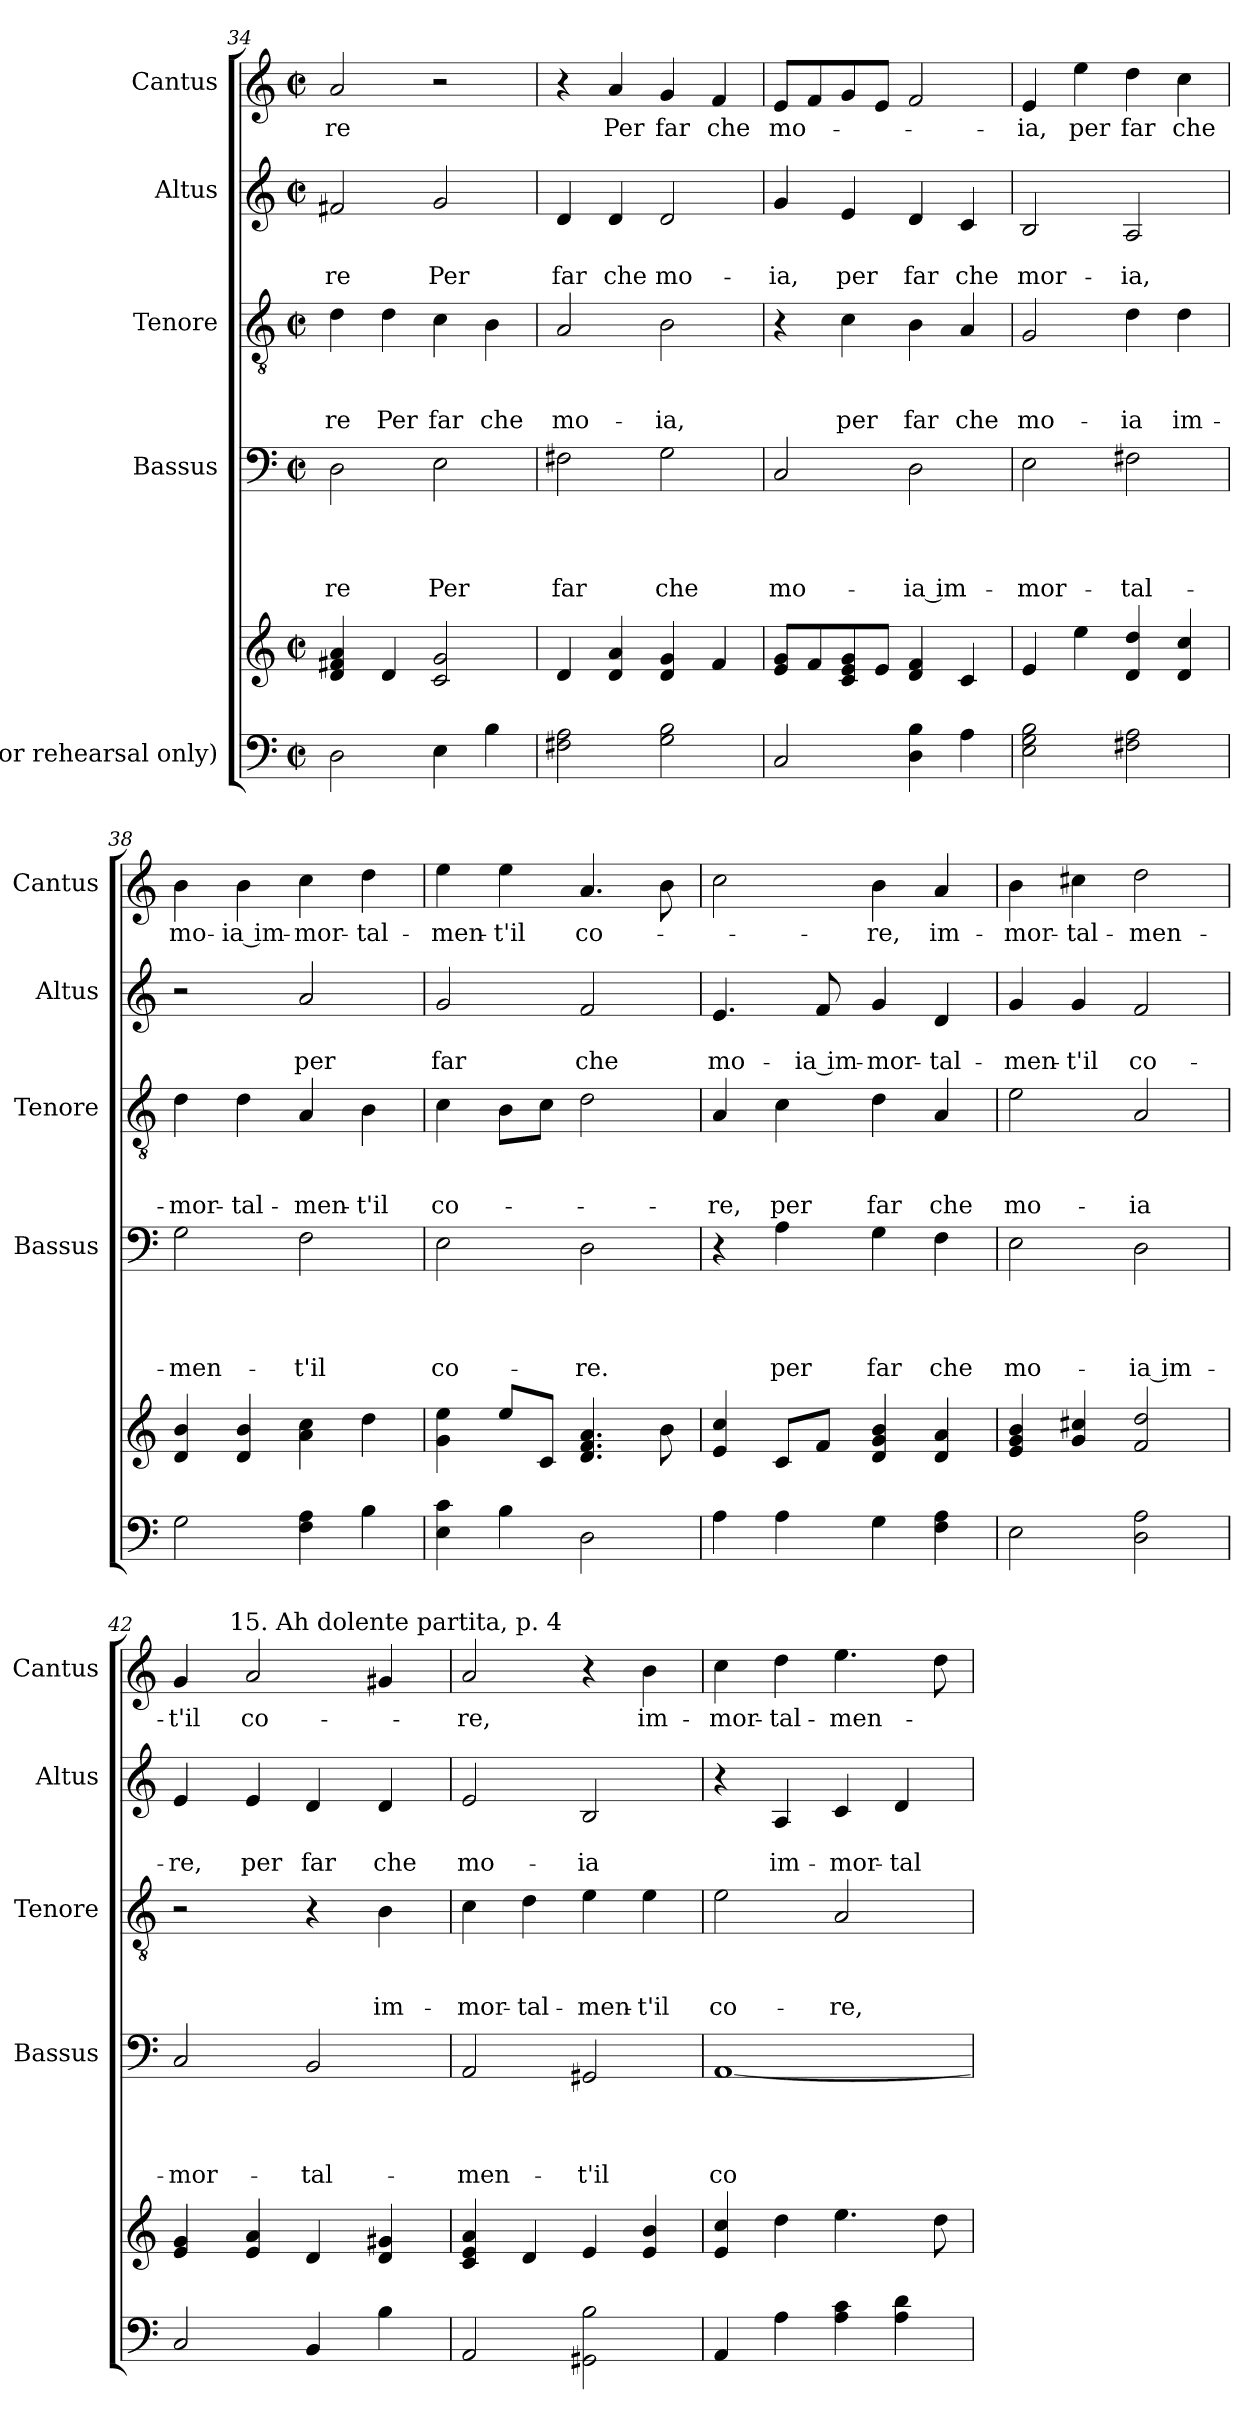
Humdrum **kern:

**kern	**kern	**kern	**text	**text	**text	**text	**kern	**text	**text	**text	**kern	**text	**text	**kern	**text
*part5	*part5	*part4	*part4	*part4	*part4	*part4	*part3	*part3	*part3	*part3	*part2	*part2	*part2	*part1	*part1
*staff6	*staff5	*staff4	*staff4	*staff4	*staff4	*staff4	*staff3	*staff3	*staff3	*staff3	*staff2	*staff2	*staff2	*staff1	*staff1
*I"(for rehearsal only)	*	*I"Bassus	*	*	*	*	*I"Tenore	*	*	*	*I"Altus	*	*	*I"Cantus	*
*	*	*I'Bassus	*	*	*	*	*I'Tenore	*	*	*	*I'Altus	*	*	*I'Cantus	*
!!LO:PB:g=z
*clefF4	*clefG2	*clefF4	*	*	*	*	*clefGv2	*	*	*	*clefG2	*	*	*clefG2	*
*k[]	*k[]	*k[]	*	*	*	*	*k[]	*	*	*	*k[]	*	*	*k[]	*
*C:	*C:	*C:	*	*	*	*	*C:	*	*	*	*C:	*	*	*C:	*
*M2/2	*M2/2	*M2/2	*	*	*	*	*M2/2	*	*	*	*M2/2	*	*	*M2/2	*
*met(c|)	*met(c|)	*met(c|)	*	*	*	*	*met(c|)	*	*	*	*met(c|)	*	*	*met(c|)	*
=34	=34	=34	=34	=34	=34	=34	=34	=34	=34	=34	=34	=34	=34	=34	=34
!	!	!	!	!	!	!LO:LY:b	!	!	!	!LO:LY:b	!	!	!LO:LY:b	!	!LO:LY:b
2D\	4d/ 4f#X/ 4a/	2D\	.	.	.	-re	4d\	.	.	-re	2f#X/	.	-re	2a/	-re
!	!	!	!	!	!	!	!	!	!	!LO:LY:b	!	!	!	!	!
.	4d/	.	.	.	.	.	4d\	.	.	Per	.	.	.	.	.
!	!	!	!	!	!	!LO:LY:b	!	!	!	!LO:LY:b	!	!	!LO:LY:b	!	!
4E\	2c/ 2g/	2E\	.	.	.	Per	4c\	.	.	far	2g/	.	Per	2r	.
!	!	!	!	!	!	!	!	!	!	!LO:LY:b	!	!	!	!	!
4B\	.	.	.	.	.	.	4B\	.	.	che	.	.	.	.	.
=35	=35	=35	=35	=35	=35	=35	=35	=35	=35	=35	=35	=35	=35	=35	=35
!	!	!	!	!	!	!LO:LY:b	!	!	!	!LO:LY:b	!	!	!LO:LY:b	!	!
2F#X\ 2A\	4d/	2F#X\	.	.	.	far	2A/	.	.	mo-	4d/	.	far	4r	.
!	!	!	!	!	!	!	!	!	!	!	!	!	!LO:LY:b	!	!LO:LY:b
.	4d/ 4a/	.	.	.	.	.	.	.	.	.	4d/	.	che	4a/	Per
!	!	!	!	!	!	!LO:LY:b	!	!	!	!LO:LY:b	!	!	!LO:LY:b	!	!LO:LY:b
2G\ 2B\	4d/ 4g/	2G\	.	.	.	che	2B\	.	.	-ia,	2d/	.	mo-	4g/	far
!	!	!	!	!	!	!	!	!	!	!	!	!	!	!	!LO:LY:b
.	4f/	.	.	.	.	.	.	.	.	.	.	.	.	4f/	che
=36	=36	=36	=36	=36	=36	=36	=36	=36	=36	=36	=36	=36	=36	=36	=36
!	!	!	!	!	!	!LO:LY:b	!	!	!	!	!	!	!LO:LY:b	!	!LO:LY:b
2C/	8e/ 8g/L	2C/	.	.	.	mo-	4r	.	.	.	4g/	.	-ia,	8e/L	mo-
.	8f/	.	.	.	.	.	.	.	.	.	.	.	.	8f/	.
!	!	!	!	!	!	!	!	!	!	!LO:LY:b	!	!	!LO:LY:b	!	!
.	8c/ 8e/ 8g/	.	.	.	.	.	4c\	.	.	per	4e/	.	per	8g/	.
.	8e/J	.	.	.	.	.	.	.	.	.	.	.	.	8e/J	.
!	!	!	!	!	!	!LO:LY:b:rj	!	!	!	!LO:LY:b	!	!	!LO:LY:b	!	!
4D\ 4B\	4d/ 4f/	2D\	.	.	.	-ia im-	4B\	.	.	far	4d/	.	far	2f/	.
!	!	!	!	!	!	!	!	!	!	!LO:LY:b	!	!	!LO:LY:b	!	!
4A\	4c/	.	.	.	.	.	4A/	.	.	che	4c/	.	che	.	.
=37	=37	=37	=37	=37	=37	=37	=37	=37	=37	=37	=37	=37	=37	=37	=37
!	!	!	!	!	!	!LO:LY:b	!	!	!	!LO:LY:b	!	!	!LO:LY:b	!	!LO:LY:b
2E\ 2G\ 2B\	4e/	2E\	.	.	.	-mor-	2G/	.	.	mo-	2B/	.	mor-	4e/	-ia,
!	!	!	!	!	!	!	!	!	!	!	!	!	!	!	!LO:LY:b
.	4ee\	.	.	.	.	.	.	.	.	.	.	.	.	4ee\	per
!	!	!	!	!	!	!LO:LY:b	!	!	!	!LO:LY:b	!	!	!LO:LY:b	!	!LO:LY:b
2F#X\ 2A\	4d/ 4dd/	2F#X\	.	.	.	-tal-	4d\	.	.	-ia	2A/	.	-ia,	4dd\	far
!	!	!	!	!	!	!	!	!	!	!LO:LY:b	!	!	!	!	!LO:LY:b
.	4d/ 4cc/	.	.	.	.	.	4d\	.	.	im-	.	.	.	4cc\	che
=38	=38	=38	=38	=38	=38	=38	=38	=38	=38	=38	=38	=38	=38	=38	=38
!	!	!	!	!	!	!LO:LY:b	!	!	!	!LO:LY:b	!	!	!	!	!LO:LY:b
2G\	4d/ 4b/	2G\	.	.	.	-men-	4d\	.	.	-mor-	2r	.	.	4b\	mo-
!	!	!	!	!	!	!	!	!	!	!LO:LY:b	!	!	!	!	!LO:LY:b:rj
.	4d/ 4b/	.	.	.	.	.	4d\	.	.	-tal-	.	.	.	4b\	-ia im-
!	!	!	!	!	!	!LO:LY:b	!	!	!	!LO:LY:b	!	!	!LO:LY:b	!	!LO:LY:b:rj
4F\ 4A\	4a\ 4cc\	2F\	.	.	.	-t'il	4A/	.	.	-men-	2a/	.	per	4cc\	-mor-
!	!	!	!	!	!	!	!	!	!	!LO:LY:b	!	!	!	!	!LO:LY:b
4B\	4dd\	.	.	.	.	.	4B\	.	.	-t'il	.	.	.	4dd\	-tal-
=39	=39	=39	=39	=39	=39	=39	=39	=39	=39	=39	=39	=39	=39	=39	=39
!	!	!	!	!	!	!LO:LY:b	!	!	!	!LO:LY:b	!	!	!LO:LY:b	!	!LO:LY:b
4E\ 4c\	4g\ 4ee\	2E\	.	.	.	co-	4c\	.	.	co-	2g/	.	far	4ee\	-men-
!	!	!	!	!	!	!	!	!	!	!	!	!	!	!	!LO:LY:b
4B\	8ee/L	.	.	.	.	.	8B\L	.	.	.	.	.	.	4ee\	-t'il
.	8c/J	.	.	.	.	.	8c\J	.	.	.	.	.	.	.	.
!	!	!	!	!	!	!LO:LY:b	!	!	!	!	!	!	!LO:LY:b	!	!LO:LY:b
2D\	4.d/ 4.f/ 4.a/	2D\	.	.	.	-re.	2d\	.	.	.	2f/	.	che	4.a/	co-
.	8b\	.	.	.	.	.	.	.	.	.	.	.	.	8b\	.
!!LO:LB:g=z
=40	=40	=40	=40	=40	=40	=40	=40	=40	=40	=40	=40	=40	=40	=40	=40
!	!	!	!	!	!	!	!	!	!	!LO:LY:b	!	!	!LO:LY:b	!	!
4A\	4e/ 4cc/	4r	.	.	.	.	4A/	.	.	-re,	4.e/	.	mo-	2cc\	.
!	!	!	!	!	!	!LO:LY:b	!	!	!	!LO:LY:b	!	!	!	!	!
4A\	8c/L	4A\	.	.	.	per	4c\	.	.	per	.	.	.	.	.
!	!	!	!	!	!	!	!	!	!	!	!	!	!LO:LY:b:rj	!	!
.	8f/J	.	.	.	.	.	.	.	.	.	8f/	.	-ia im-	.	.
!	!	!	!	!	!	!LO:LY:b	!	!	!	!LO:LY:b	!	!	!LO:LY:b:rj	!	!LO:LY:b
4G\	4d/ 4g/ 4b/	4G\	.	.	.	far	4d\	.	.	far	4g/	.	-mor-	4b\	-re,
!	!	!	!	!	!	!LO:LY:b	!	!	!	!LO:LY:b	!	!	!LO:LY:b	!	!LO:LY:b
4F\ 4A\	4d/ 4a/	4F\	.	.	.	che	4A/	.	.	che	4d/	.	-tal-	4a/	im-
=41	=41	=41	=41	=41	=41	=41	=41	=41	=41	=41	=41	=41	=41	=41	=41
!	!	!	!	!	!	!LO:LY:b	!	!	!	!LO:LY:b	!	!	!LO:LY:b	!	!LO:LY:b
2E\	4e/ 4g/ 4b/	2E\	.	.	.	mo-	2e\	.	.	mo-	4g/	.	-men-	4b\	-mor-
!	!	!	!	!	!	!	!	!	!	!	!	!	!LO:LY:b	!	!LO:LY:b
.	4g/ 4cc#X/	.	.	.	.	.	.	.	.	.	4g/	.	-t'il	4cc#X\	-tal-
!	!	!	!	!	!	!LO:LY:b:rj	!	!	!	!LO:LY:b	!	!	!LO:LY:b	!	!LO:LY:b
2D\ 2A\	2f/ 2dd/	2D\	.	.	.	-ia im-	2A/	.	.	-ia	2f/	.	co-	2dd\	-men-
=42	=42	=42	=42	=42	=42	=42	=42	=42	=42	=42	=42	=42	=42	=42	=42
!	!	!	!	!	!	!LO:LY:b	!	!	!	!	!	!	!LO:LY:b	!	!LO:LY:b
*	*	*	*	*	*	*	*	*	*	*	*	*	*	*^	*
2C/	4e/ 4g/	2C/	.	.	.	-mor-	2r	.	.	.	4e/	.	-re,	4g/	8..ryy	-t'il
!	!	!	!	!	!	!	!	!	!	!	!	!	!	!	!LO:TX:a:t=15. Ah dolente partita, p. 4	!
.	.	.	.	.	.	.	.	.	.	.	.	.	.	.	2ryy	.
!	!	!	!	!	!	!	!	!	!	!	!	!	!LO:LY:b	!	!	!LO:LY:b
.	4e/ 4a/	.	.	.	.	.	.	.	.	.	4e/	.	per	2a/	.	co-
!	!	!	!	!	!	!LO:LY:b	!	!	!	!	!	!	!LO:LY:b	!	!	!
4BB/	4d/	2BB/	.	.	.	-tal-	4r	.	.	.	4d/	.	far	.	.	.
.	.	.	.	.	.	.	.	.	.	.	.	.	.	.	4ryy	.
!	!	!	!	!	!	!	!	!	!	!LO:LY:b	!	!	!LO:LY:b	!	!	!
4B\	4d/ 4g#X/	.	.	.	.	.	4B\	.	.	im-	4d/	.	che	4g#X/	.	.
.	.	.	.	.	.	.	.	.	.	.	.	.	.	.	32ryy	.
=43	=43	=43	=43	=43	=43	=43	=43	=43	=43	=43	=43	=43	=43	=43	=43	=43
!	!	!	!	!	!	!LO:LY:b	!	!	!	!LO:LY:b	!	!	!LO:LY:b	!	!	!LO:LY:b
*	*	*	*	*	*	*	*	*	*	*	*	*	*	*v	*v	*
2AA/	4c/ 4e/ 4a/	2AA/	.	.	.	-men-	4c\	.	.	-mor-	2e/	.	mo-	2a/	-re,
!	!	!	!	!	!	!	!	!	!	!LO:LY:b	!	!	!	!	!
.	4d/	.	.	.	.	.	4d\	.	.	-tal-	.	.	.	.	.
!	!	!	!	!	!	!LO:LY:b	!	!	!	!LO:LY:b	!	!	!LO:LY:b	!	!
2GG#X\ 2B\	4e/	2GG#X/	.	.	.	-t'il	4e\	.	.	-men-	2B/	.	-ia	4r	.
!	!	!	!	!	!	!	!	!	!	!LO:LY:b	!	!	!	!	!LO:LY:b
.	4e/ 4b/	.	.	.	.	.	4e\	.	.	-t'il	.	.	.	4b\	im-
=44	=44	=44	=44	=44	=44	=44	=44	=44	=44	=44	=44	=44	=44	=44	=44
!	!	!	!	!	!	!LO:LY:b	!	!	!	!LO:LY:b	!	!	!	!	!LO:LY:b
4AA/	4e/ 4cc/	[<1AA	.	.	.	co-	2e\	.	.	co-	4r	.	.	4cc\	-mor-
!	!	!	!	!	!	!	!	!	!	!	!	!	!LO:LY:b	!	!LO:LY:b
4A\	4dd\	.	.	.	.	.	.	.	.	.	4A/	.	im-	4dd\	-tal-
!	!	!	!	!	!	!	!	!	!	!LO:LY:b	!	!	!LO:LY:b	!	!LO:LY:b
4A\ 4c\	4.ee\	.	.	.	.	.	2A/	.	.	-re,	4c/	.	-mor-	4.ee\	-men-
!	!	!	!	!	!	!	!	!	!	!	!	!	!LO:LY:b	!	!
4A\ 4d\	.	.	.	.	.	.	.	.	.	.	4d/	.	-tal-	.	.
.	8dd\	.	.	.	.	.	.	.	.	.	.	.	.	8dd\	.
=	=	=	=	=	=	=	=	=	=	=	=	=	=	=	=
*-	*-	*-	*-	*-	*-	*-	*-	*-	*-	*-	*-	*-	*-	*-	*-
